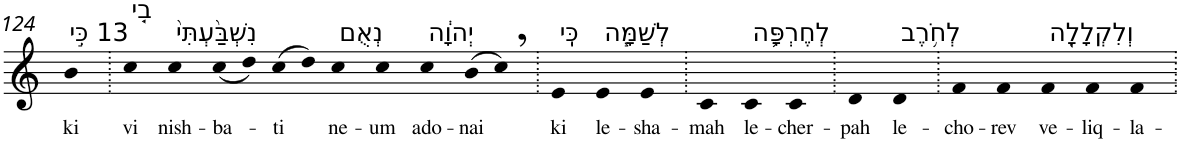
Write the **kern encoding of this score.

**kern	**text
*part1	*part1
*staff1	*staff1
*I"Piano	*
*I'Pno	*
!!LO:PB:g=z
*clefG2	*
*k[]	*
=124	=124
!LO:TX:a:t=13 כִּ֣י	!
!	!LO:LY:b
4b	ki
=125.	=125.
!LO:TX:a:t=בִ֤י	!
!	!LO:LY:b
4cc	vi
!LO:TX:a:t=נִשְׁבַּ֙עְתִּי֙	!
!	!LO:LY:b
4cc	nish-
!	!LO:LY:b
(<8cc	-ba-
8dd)	.
!	!LO:LY:b
(>8cc	-ti
8dd)	.
!LO:TX:a:t=נְאֻם	!
!	!LO:LY:b
4cc	ne-
!	!LO:LY:b
4cc	-um
!LO:TX:a:t=יְהוָ֔ה	!
!	!LO:LY:b
4cc	ado-
!	!LO:LY:b
(>8b	-nai
8cc,)	.
=126.	=126.
!LO:TX:a:t=כִּֽי	!
!	!LO:LY:b
4e	ki
!LO:TX:a:t=לְשַׁמָּ֧ה	!
!	!LO:LY:b
4e	le-
!	!LO:LY:b
4e	-sha-
=127.	=127.
!	!LO:LY:b
4c	-mah
!LO:TX:a:t=לְחֶרְפָּ֛ה	!
!	!LO:LY:b
4c	le-
!	!LO:LY:b
4c	-cher-
=128.	=128.
!	!LO:LY:b
4d	-pah
!LO:TX:a:t=לְחֹ֥רֶב	!
!	!LO:LY:b
4d	le-
=129.	=129.
!	!LO:LY:b
4f	-cho-
!	!LO:LY:b
4f	-rev
!LO:TX:a:t=וְלִקְלָלָ֖ה	!
!	!LO:LY:b
4f	ve-
!	!LO:LY:b
4f	-liq-
!	!LO:LY:b
4f	-la-
=.	=.
*-	*-
